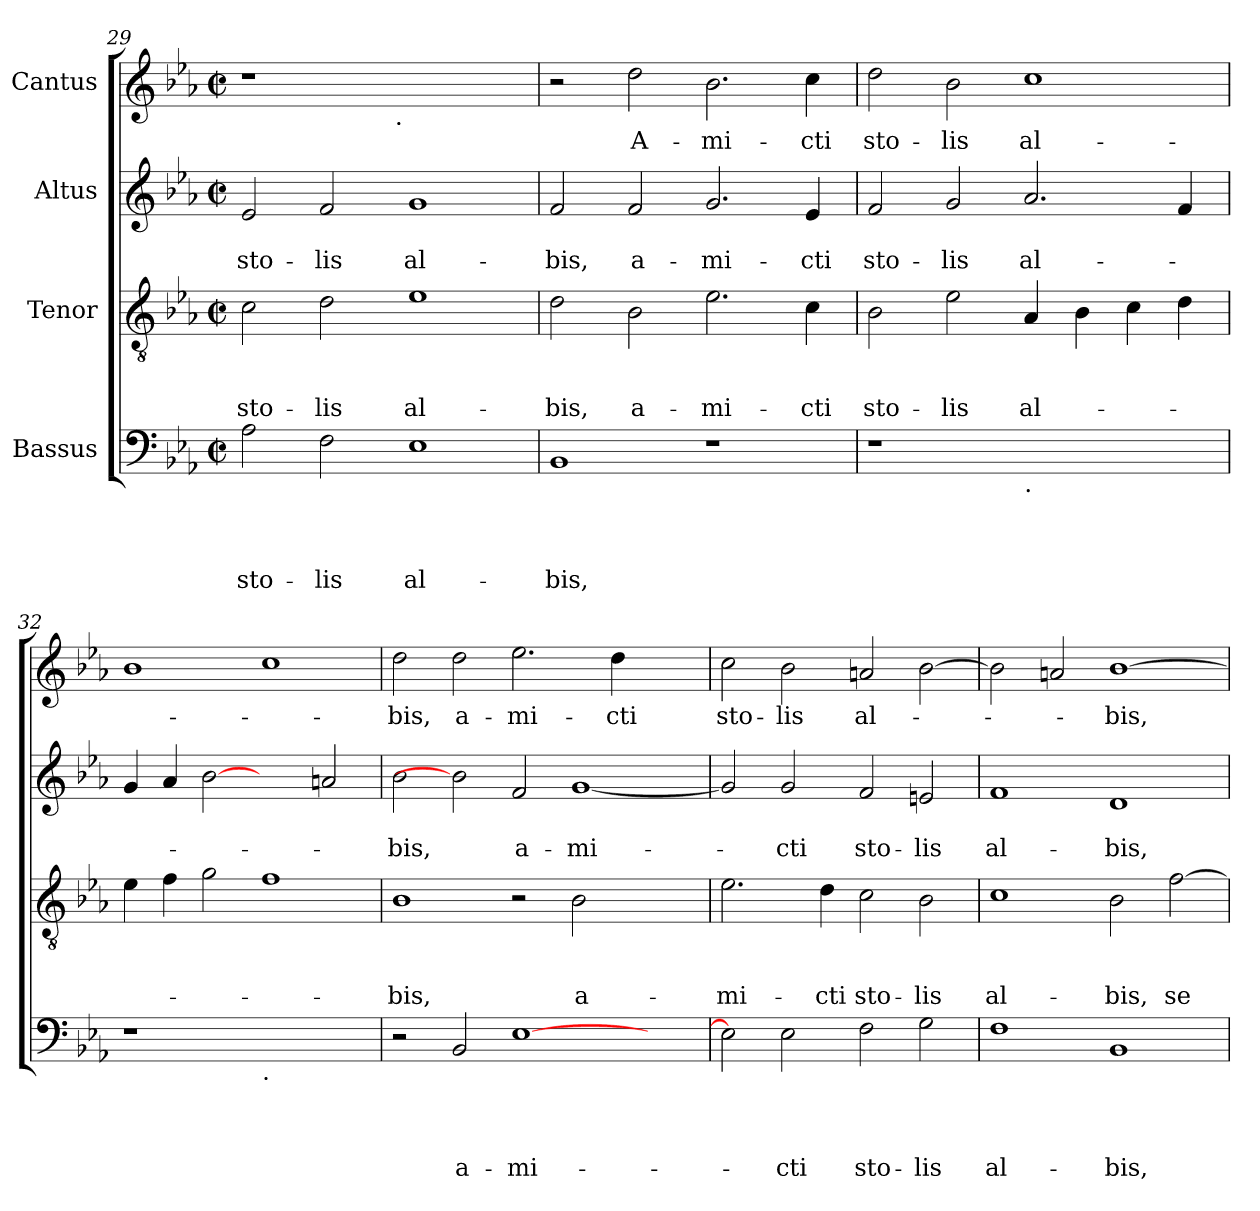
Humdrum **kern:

**kern	**text	**text	**text	**text	**kern	**text	**text	**text	**kern	**text	**text	**kern	**text
*part4	*part4	*part4	*part4	*part4	*part3	*part3	*part3	*part3	*part2	*part2	*part2	*part1	*part1
*staff4	*staff4	*staff4	*staff4	*staff4	*staff3	*staff3	*staff3	*staff3	*staff2	*staff2	*staff2	*staff1	*staff1
*I"Bassus	*	*	*	*	*I"Tenor	*	*	*	*I"Altus	*	*	*I"Cantus	*
*clefF4	*	*	*	*	*clefGv2	*	*	*	*clefG2	*	*	*clefG2	*
*k[b-e-a-]	*	*	*	*	*k[b-e-a-]	*	*	*	*k[b-e-a-]	*	*	*k[b-e-a-]	*
*E-:	*	*	*	*	*E-:	*	*	*	*E-:	*	*	*E-:	*
*M2/2	*	*	*	*	*M2/2	*	*	*	*M2/2	*	*	*M2/2	*
*met(c|)	*	*	*	*	*met(c|)	*	*	*	*met(c|)	*	*	*met(c|)	*
=29	=29	=29	=29	=29	=29	=29	=29	=29	=29	=29	=29	=29	=29
!	!	!	!	!LO:LY:b	!	!	!	!LO:LY:b	!	!	!LO:LY:b	!	!
*	*	*	*	*	*	*	*	*	*	*	*	*^	*
2A-\	.	.	.	sto-	2c\	.	.	sto-	2e-/	.	sto-	1r	2ryy	.
!	!	!	!	!LO:LY:b	!	!	!	!LO:LY:b	!	!	!LO:LY:b	!	!	!
2F\	.	.	.	-lis	2d\	.	.	-lis	2f/	.	-lis	.	4...ryy	.
!	!	!	!	!	!	!	!	!	!	!	!	!	!LO:TX:b:t=.	!
.	.	.	.	.	.	.	.	.	.	.	.	.	1ryy	.
!	!	!	!	!LO:LY:b	!	!	!	!LO:LY:b	!	!	!LO:LY:b	!	!	!
1E-	.	.	.	al-	1e-	.	.	al-	1g	.	al-	1ryy	.	.
.	.	.	.	.	.	.	.	.	.	.	.	.	32ryy	.
=30	=30	=30	=30	=30	=30	=30	=30	=30	=30	=30	=30	=30	=30	=30
!	!	!	!	!LO:LY:b	!	!	!	!LO:LY:b	!	!	!LO:LY:b	!	!	!
*	*	*	*	*	*	*	*	*	*	*	*	*v	*v	*
1BB-	.	.	.	-bis,	2d\	.	.	-bis,	2f/	.	-bis,	2r	.
!	!	!	!	!	!	!	!	!LO:LY:b	!	!	!LO:LY:b	!	!LO:LY:b
.	.	.	.	.	2B-\	.	.	a-	2f/	.	a-	2dd\	A-
!	!	!	!	!	!	!	!	!LO:LY:b	!	!	!LO:LY:b	!	!LO:LY:b
1r	.	.	.	.	2.e-\	.	.	-mi-	2.g/	.	-mi-	2.b-\	-mi-
!	!	!	!	!	!	!	!	!LO:LY:b	!	!	!LO:LY:b	!	!LO:LY:b
.	.	.	.	.	4c\	.	.	-cti	4e-/	.	-cti	4cc\	-cti
=31	=31	=31	=31	=31	=31	=31	=31	=31	=31	=31	=31	=31	=31
!	!	!	!	!	!	!	!	!LO:LY:b	!	!	!LO:LY:b	!	!LO:LY:b
1r	.	.	.	.	2B-\	.	.	sto-	2f/	.	sto-	2dd\	sto-
!	!	!	!	!	!	!	!	!LO:LY:b	!	!	!LO:LY:b	!	!LO:LY:b
.	.	.	.	.	2e-\	.	.	-lis	2g/	.	-lis	2b-\	-lis
!LO:TX:b:t=.	!	!	!	!	!	!	!	!	!	!	!	!	!
!	!	!	!	!	!	!	!	!LO:LY:b	!	!	!LO:LY:b	!	!LO:LY:b
1ryy	.	.	.	.	4A-/	.	.	al-	2.a-/	.	al-	1cc	al-
.	.	.	.	.	4B-\	.	.	.	.	.	.	.	.
.	.	.	.	.	4c\	.	.	.	.	.	.	.	.
.	.	.	.	.	4d\	.	.	.	4f/	.	.	.	.
=32	=32	=32	=32	=32	=32	=32	=32	=32	=32	=32	=32	=32	=32
1r	.	.	.	.	4e-\	.	.	.	4g/	.	.	1b-	.
.	.	.	.	.	4f\	.	.	.	4a-/	.	.	.	.
.	.	.	.	.	2g\	.	.	.	[2b-	.	.	.	.
!LO:TX:b:t=.	!	!	!	!	!	!	!	!	!	!	!	!	!
1ryy	.	.	.	.	1f	.	.	.	2ryy	.	.	1cc	.
.	.	.	.	.	.	.	.	.	2an/	.	.	.	.
!!LO:LB:g=z
=33	=33	=33	=33	=33	=33	=33	=33	=33	=33	=33	=33	=33	=33
!	!	!	!	!	!	!	!	!LO:LY:b	!	!	!LO:LY:b	!	!LO:LY:b
2r	.	.	.	.	1B-	.	.	-bis,	2b-\	.	-bis,	2dd\	-bis,
!	!	!	!	!LO:LY:b	!	!	!	!	!	!	!	!	!LO:LY:b
2BB-/	.	.	.	a-	.	.	.	.	2b-]	.	.	2dd\	a-
!	!	!	!	!LO:LY:b	!	!	!	!	!	!	!LO:LY:b	!	!LO:LY:b
[>1E-	.	.	.	-mi-	2r	.	.	.	2f/	.	a-	2.ee-\	-mi-
!	!	!	!	!	!	!	!	!LO:LY:b	!	!	!LO:LY:b	!	!
.	.	.	.	.	2B-\	.	.	a-	[<1g	.	-mi-	.	.
!	!	!	!	!	!	!	!	!	!	!	!	!	!LO:LY:b
.	.	.	.	.	.	.	.	.	.	.	.	4dd\	-cti
2ryy	.	.	.	.	2ryy	.	.	.	.	.	.	2ryy	.
=34	=34	=34	=34	=34	=34	=34	=34	=34	=34	=34	=34	=34	=34
!	!	!	!	!	!	!	!	!LO:LY:b	!	!	!	!	!LO:LY:b
2E-\]	.	.	.	.	2.e-\	.	.	-mi-	2g/]	.	.	2cc\	sto-
!	!	!	!	!LO:LY:b	!	!	!	!	!	!	!LO:LY:b	!	!LO:LY:b
2E-\	.	.	.	-cti	.	.	.	.	2g/	.	-cti	2b-\	-lis
!	!	!	!	!	!	!	!	!LO:LY:b	!	!	!	!	!
.	.	.	.	.	4d\	.	.	-cti	.	.	.	.	.
!	!	!	!	!LO:LY:b	!	!	!	!LO:LY:b	!	!	!LO:LY:b	!	!LO:LY:b
2F\	.	.	.	sto-	2c\	.	.	sto-	2f/	.	sto-	2an/	al-
!	!	!	!	!LO:LY:b	!	!	!	!LO:LY:b	!	!	!LO:LY:b	!	!
2G\	.	.	.	-lis	2B-\	.	.	-lis	2en/	.	-lis	[>2b-\	.
=35	=35	=35	=35	=35	=35	=35	=35	=35	=35	=35	=35	=35	=35
!	!	!	!	!LO:LY:b	!	!	!	!LO:LY:b	!	!	!LO:LY:b	!	!
1F	.	.	.	al-	1c	.	.	al-	1f	.	al-	2b-\]	.
.	.	.	.	.	.	.	.	.	.	.	.	2an/	.
!	!	!	!	!LO:LY:b	!	!	!	!LO:LY:b	!	!	!LO:LY:b	!	!LO:LY:b
1BB-	.	.	.	-bis,	2B-\	.	.	-bis,	1d	.	-bis,	[>1b-	-bis,
!	!	!	!	!	!	!	!	!LO:LY:b	!	!	!	!	!
.	.	.	.	.	[>2f\	.	.	se-	.	.	.	.	.
=	=	=	=	=	=	=	=	=	=	=	=	=	=
*-	*-	*-	*-	*-	*-	*-	*-	*-	*-	*-	*-	*-	*-
